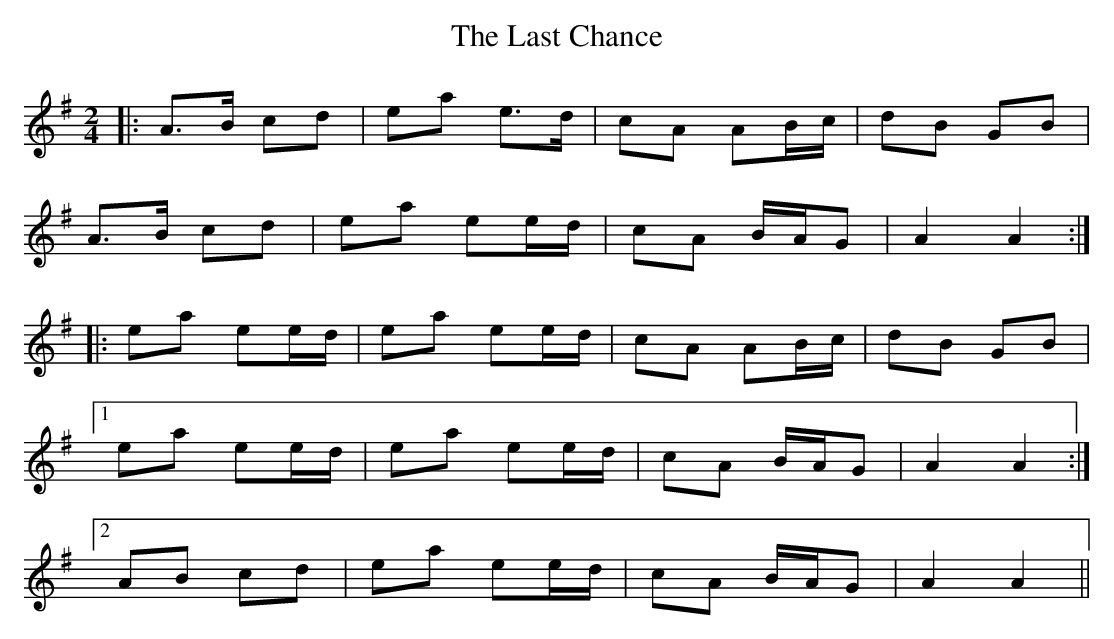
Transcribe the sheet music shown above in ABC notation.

X:1
T: The Last Chance
M: 2/4
L: 1/8
K: Ador
|:A>B cd|ea e>d|cA AB/c/|dB GB|
A>B cd|ea ee/d/|cA B/A/G|A2A2:|
|:ea ee/d/|ea ee/d/|cA AB/c/|dB GB|
[1ea ee/d/|ea ee/d/|cA B/A/G|A2A2:|
[2AB cd|ea ee/d/|cA B/A/G|A2A2||
